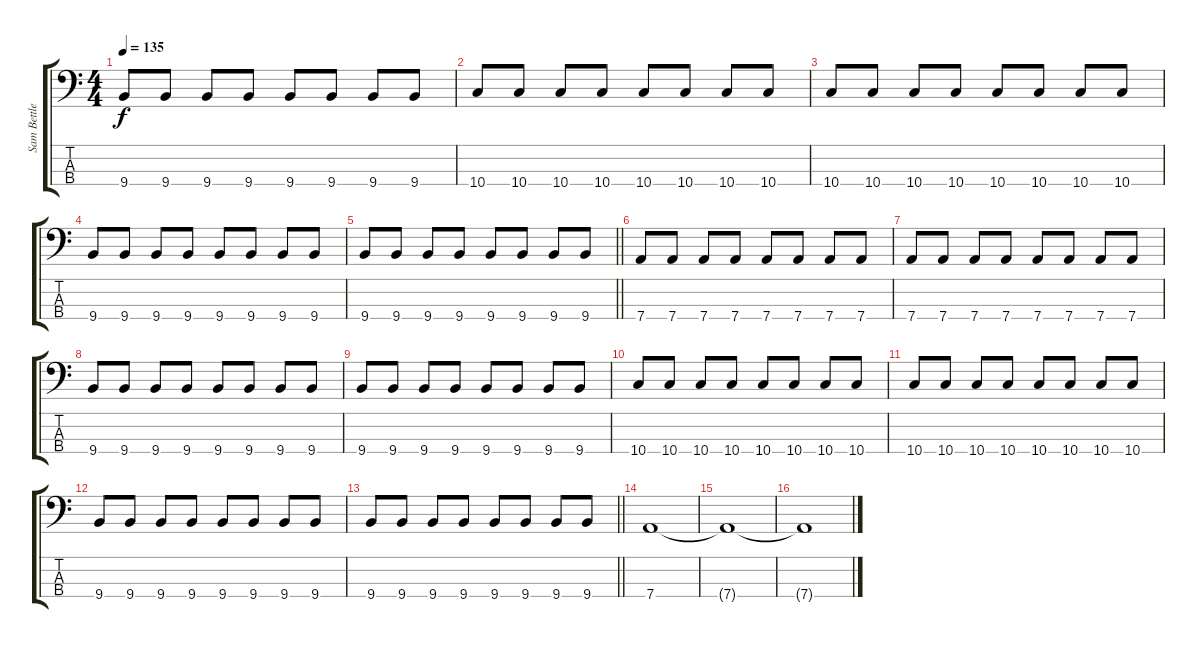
\track ("Sam Bettley" "Sam Bettle") {instrument electricbasspick}
\staff {score tabs}
\tuning (G2 D2 A1 D1) {hide}
\ts (4 4)
\tempo 135
\clef f4
\ks c
9.4.8{dy f} 9.4.8 9.4.8 9.4.8 9.4.8 9.4.8 9.4.8 9.4.8 |
10.4.8 10.4.8 10.4.8 10.4.8 10.4.8 10.4.8 10.4.8 10.4.8 |
10.4.8 10.4.8 10.4.8 10.4.8 10.4.8 10.4.8 10.4.8 10.4.8 |
9.4.8 9.4.8 9.4.8 9.4.8 9.4.8 9.4.8 9.4.8 9.4.8 |
\barLineRight lightlight
9.4.8 9.4.8 9.4.8 9.4.8 9.4.8 9.4.8 9.4.8 9.4.8 |
7.4.8 7.4.8 7.4.8 7.4.8 7.4.8 7.4.8 7.4.8 7.4.8 |
7.4.8 7.4.8 7.4.8 7.4.8 7.4.8 7.4.8 7.4.8 7.4.8 |
9.4.8 9.4.8 9.4.8 9.4.8 9.4.8 9.4.8 9.4.8 9.4.8 |
9.4.8 9.4.8 9.4.8 9.4.8 9.4.8 9.4.8 9.4.8 9.4.8 |
10.4.8 10.4.8 10.4.8 10.4.8 10.4.8 10.4.8 10.4.8 10.4.8 |
10.4.8 10.4.8 10.4.8 10.4.8 10.4.8 10.4.8 10.4.8 10.4.8 |
9.4.8 9.4.8 9.4.8 9.4.8 9.4.8 9.4.8 9.4.8 9.4.8 |
\barLineRight lightlight
9.4.8 9.4.8 9.4.8 9.4.8 9.4.8 9.4.8 9.4.8 9.4.8 |
7.4.1 |
7.4{t}.1 |
7.4{t}.1
